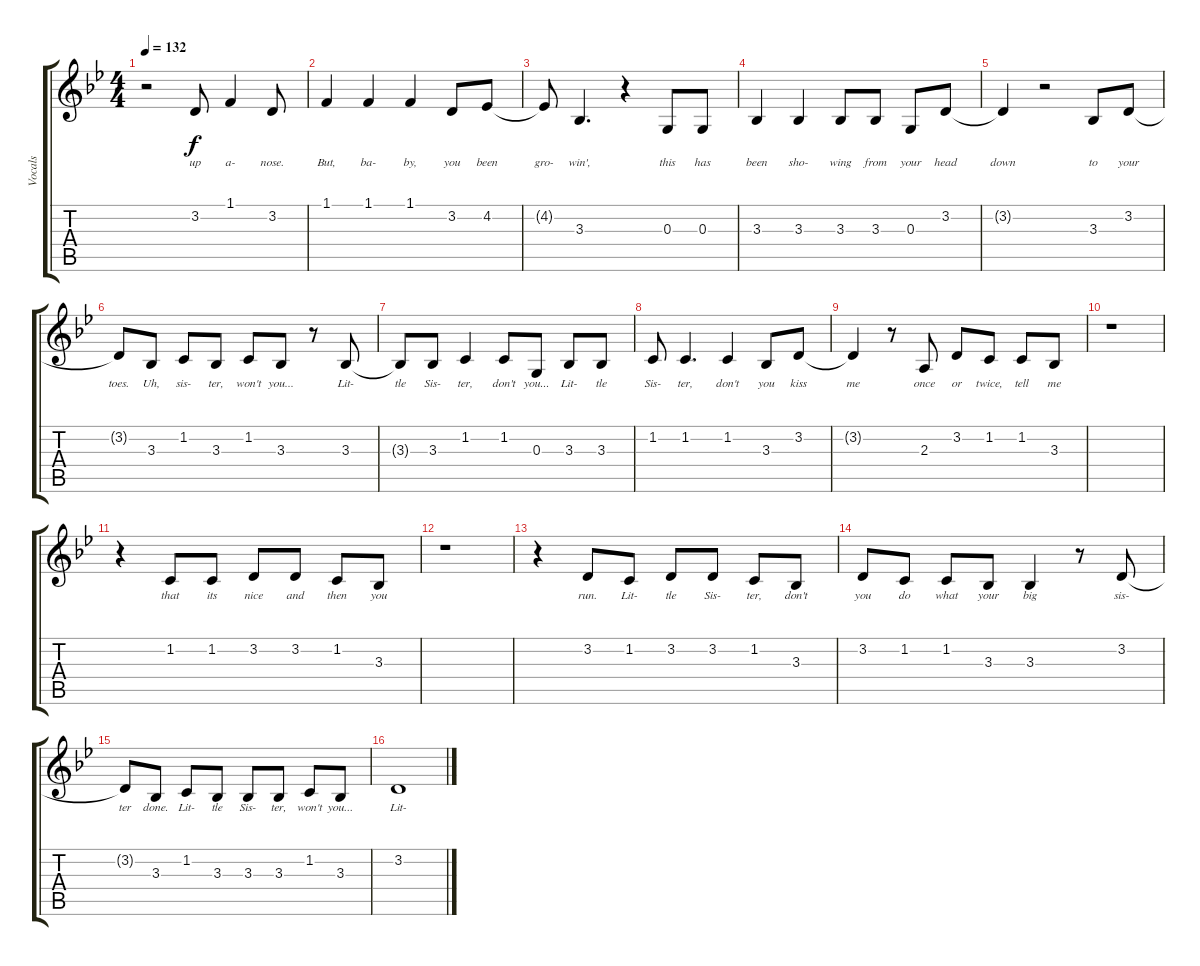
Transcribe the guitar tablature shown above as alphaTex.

\track ("Vocals" "Vocals") {instrument harmonica}
\staff {score tabs}
\tuning (E4 B3 G3 D3 A2 E2) {hide}
\ts (4 4)
\tempo 132
\clef g2
\ks bb
r.2{dy f} 3.2.8{lyrics (0 "up") lyrics (1 "") lyrics (2 "") lyrics (3 "") lyrics (4 "")} 1.1.4{lyrics (0 "a-") lyrics (1 "") lyrics (2 "") lyrics (3 "") lyrics (4 "")} 3.2.8{lyrics (0 "nose.") lyrics (1 "") lyrics (2 "") lyrics (3 "") lyrics (4 "")} |
1.1.4{lyrics (0 "But,") lyrics (1 "") lyrics (2 "") lyrics (3 "") lyrics (4 "")} 1.1.4{lyrics (0 "ba-") lyrics (1 "") lyrics (2 "") lyrics (3 "") lyrics (4 "")} 1.1.4{lyrics (0 "by,") lyrics (1 "") lyrics (2 "") lyrics (3 "") lyrics (4 "")} 3.2.8{lyrics (0 "you") lyrics (1 "") lyrics (2 "") lyrics (3 "") lyrics (4 "")} 4.2.8{lyrics (0 "been") lyrics (1 "") lyrics (2 "") lyrics (3 "") lyrics (4 "")} |
4.2{t}.8{lyrics (0 "gro-") lyrics (1 "") lyrics (2 "") lyrics (3 "") lyrics (4 "")} 3.3.4{d lyrics (0 "win',") lyrics (1 "") lyrics (2 "") lyrics (3 "") lyrics (4 "")} r.4 0.3.8{lyrics (0 "this") lyrics (1 "") lyrics (2 "") lyrics (3 "") lyrics (4 "")} 0.3.8{lyrics (0 "has") lyrics (1 "") lyrics (2 "") lyrics (3 "") lyrics (4 "")} |
3.3.4{lyrics (0 "been") lyrics (1 "") lyrics (2 "") lyrics (3 "") lyrics (4 "")} 3.3.4{lyrics (0 "sho-") lyrics (1 "") lyrics (2 "") lyrics (3 "") lyrics (4 "")} 3.3.8{lyrics (0 "wing") lyrics (1 "") lyrics (2 "") lyrics (3 "") lyrics (4 "")} 3.3.8{lyrics (0 "from") lyrics (1 "") lyrics (2 "") lyrics (3 "") lyrics (4 "")} 0.3.8{lyrics (0 "your") lyrics (1 "") lyrics (2 "") lyrics (3 "") lyrics (4 "")} 3.2.8{lyrics (0 "head") lyrics (1 "") lyrics (2 "") lyrics (3 "") lyrics (4 "")} |
3.2{t}.4{lyrics (0 "down") lyrics (1 "") lyrics (2 "") lyrics (3 "") lyrics (4 "")} r.2 3.3.8{lyrics (0 "to") lyrics (1 "") lyrics (2 "") lyrics (3 "") lyrics (4 "")} 3.2.8{lyrics (0 "your") lyrics (1 "") lyrics (2 "") lyrics (3 "") lyrics (4 "")} |
3.2{t}.8{lyrics (0 "toes.") lyrics (1 "") lyrics (2 "") lyrics (3 "") lyrics (4 "")} 3.3.8{lyrics (0 "Uh,") lyrics (1 "") lyrics (2 "") lyrics (3 "") lyrics (4 "")} 1.2.8{lyrics (0 "sis-") lyrics (1 "") lyrics (2 "") lyrics (3 "") lyrics (4 "")} 3.3.8{lyrics (0 "ter,") lyrics (1 "") lyrics (2 "") lyrics (3 "") lyrics (4 "")} 1.2.8{lyrics (0 "won't") lyrics (1 "") lyrics (2 "") lyrics (3 "") lyrics (4 "")} 3.3.8{lyrics (0 "you...") lyrics (1 "") lyrics (2 "") lyrics (3 "") lyrics (4 "")} r.8 3.3.8{lyrics (0 "Lit-") lyrics (1 "") lyrics (2 "") lyrics (3 "") lyrics (4 "")} |
3.3{t}.8{lyrics (0 "tle") lyrics (1 "") lyrics (2 "") lyrics (3 "") lyrics (4 "")} 3.3.8{lyrics (0 "Sis-") lyrics (1 "") lyrics (2 "") lyrics (3 "") lyrics (4 "")} 1.2.4{lyrics (0 "ter,") lyrics (1 "") lyrics (2 "") lyrics (3 "") lyrics (4 "")} 1.2.8{lyrics (0 "don't") lyrics (1 "") lyrics (2 "") lyrics (3 "") lyrics (4 "")} 0.3.8{lyrics (0 "you...") lyrics (1 "") lyrics (2 "") lyrics (3 "") lyrics (4 "")} 3.3.8{lyrics (0 "Lit-") lyrics (1 "") lyrics (2 "") lyrics (3 "") lyrics (4 "")} 3.3.8{lyrics (0 "tle") lyrics (1 "") lyrics (2 "") lyrics (3 "") lyrics (4 "")} |
1.2.8{lyrics (0 "Sis-") lyrics (1 "") lyrics (2 "") lyrics (3 "") lyrics (4 "")} 1.2.4{d lyrics (0 "ter,") lyrics (1 "") lyrics (2 "") lyrics (3 "") lyrics (4 "")} 1.2.4{lyrics (0 "don't") lyrics (1 "") lyrics (2 "") lyrics (3 "") lyrics (4 "")} 3.3.8{lyrics (0 "you") lyrics (1 "") lyrics (2 "") lyrics (3 "") lyrics (4 "")} 3.2.8{lyrics (0 "kiss") lyrics (1 "") lyrics (2 "") lyrics (3 "") lyrics (4 "")} |
3.2{t}.4{lyrics (0 "me") lyrics (1 "") lyrics (2 "") lyrics (3 "") lyrics (4 "")} r.8 2.3.8{lyrics (0 "once") lyrics (1 "") lyrics (2 "") lyrics (3 "") lyrics (4 "")} 3.2.8{lyrics (0 "or") lyrics (1 "") lyrics (2 "") lyrics (3 "") lyrics (4 "")} 1.2.8{lyrics (0 "twice,") lyrics (1 "") lyrics (2 "") lyrics (3 "") lyrics (4 "")} 1.2.8{lyrics (0 "tell") lyrics (1 "") lyrics (2 "") lyrics (3 "") lyrics (4 "")} 3.3.8{lyrics (0 "me") lyrics (1 "") lyrics (2 "") lyrics (3 "") lyrics (4 "")} |
r.1 |
r.4 1.2.8{lyrics (0 "that") lyrics (1 "") lyrics (2 "") lyrics (3 "") lyrics (4 "")} 1.2.8{lyrics (0 "its") lyrics (1 "") lyrics (2 "") lyrics (3 "") lyrics (4 "")} 3.2.8{lyrics (0 "nice") lyrics (1 "") lyrics (2 "") lyrics (3 "") lyrics (4 "")} 3.2.8{lyrics (0 "and") lyrics (1 "") lyrics (2 "") lyrics (3 "") lyrics (4 "")} 1.2.8{lyrics (0 "then") lyrics (1 "") lyrics (2 "") lyrics (3 "") lyrics (4 "")} 3.3.8{lyrics (0 "you") lyrics (1 "") lyrics (2 "") lyrics (3 "") lyrics (4 "")} |
r.1 |
r.4 3.2.8{lyrics (0 "run.") lyrics (1 "") lyrics (2 "") lyrics (3 "") lyrics (4 "")} 1.2.8{lyrics (0 "Lit-") lyrics (1 "") lyrics (2 "") lyrics (3 "") lyrics (4 "")} 3.2.8{lyrics (0 "tle") lyrics (1 "") lyrics (2 "") lyrics (3 "") lyrics (4 "")} 3.2.8{lyrics (0 "Sis-") lyrics (1 "") lyrics (2 "") lyrics (3 "") lyrics (4 "")} 1.2.8{lyrics (0 "ter,") lyrics (1 "") lyrics (2 "") lyrics (3 "") lyrics (4 "")} 3.3.8{lyrics (0 "don't") lyrics (1 "") lyrics (2 "") lyrics (3 "") lyrics (4 "")} |
3.2.8{lyrics (0 "you") lyrics (1 "") lyrics (2 "") lyrics (3 "") lyrics (4 "")} 1.2.8{lyrics (0 "do") lyrics (1 "") lyrics (2 "") lyrics (3 "") lyrics (4 "")} 1.2.8{lyrics (0 "what") lyrics (1 "") lyrics (2 "") lyrics (3 "") lyrics (4 "")} 3.3.8{lyrics (0 "your") lyrics (1 "") lyrics (2 "") lyrics (3 "") lyrics (4 "")} 3.3.4{lyrics (0 "big") lyrics (1 "") lyrics (2 "") lyrics (3 "") lyrics (4 "")} r.8 3.2.8{lyrics (0 "sis-") lyrics (1 "") lyrics (2 "") lyrics (3 "") lyrics (4 "")} |
3.2{t}.8{lyrics (0 "ter") lyrics (1 "") lyrics (2 "") lyrics (3 "") lyrics (4 "")} 3.3.8{lyrics (0 "done.") lyrics (1 "") lyrics (2 "") lyrics (3 "") lyrics (4 "")} 1.2.8{lyrics (0 "Lit-") lyrics (1 "") lyrics (2 "") lyrics (3 "") lyrics (4 "")} 3.3.8{lyrics (0 "tle") lyrics (1 "") lyrics (2 "") lyrics (3 "") lyrics (4 "")} 3.3.8{lyrics (0 "Sis-") lyrics (1 "") lyrics (2 "") lyrics (3 "") lyrics (4 "")} 3.3.8{lyrics (0 "ter,") lyrics (1 "") lyrics (2 "") lyrics (3 "") lyrics (4 "")} 1.2.8{lyrics (0 "won't") lyrics (1 "") lyrics (2 "") lyrics (3 "") lyrics (4 "")} 3.3.8{lyrics (0 "you...") lyrics (1 "") lyrics (2 "") lyrics (3 "") lyrics (4 "")} |
3.2.1{lyrics (0 "Lit-") lyrics (1 "") lyrics (2 "") lyrics (3 "") lyrics (4 "")}
